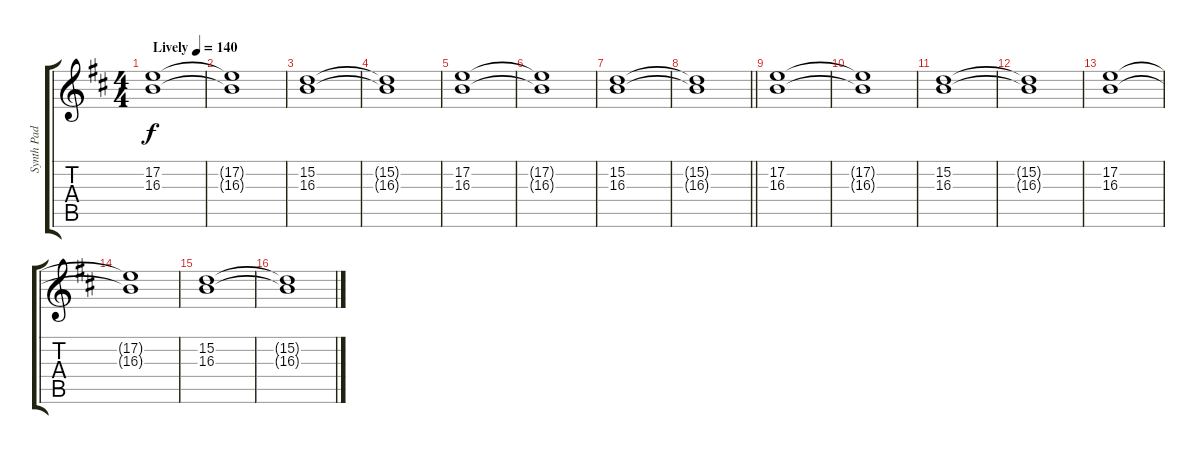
\track ("Synth Pad" "Synth Pad") {instrument pad2warm}
\staff {score tabs}
\tuning (E4 B3 G3 D3 A2 E2) {hide}
\ts (4 4)
\tempo (140 "Lively")
\clef g2
\ks bminor
(17.2 16.3).1{dy f instrument pad2warm} |
(17.2{t} 16.3{t}).1 |
(15.2 16.3).1 |
(15.2{t} 16.3{t}).1 |
(17.2 16.3).1 |
(17.2{t} 16.3{t}).1 |
(15.2 16.3).1 |
\barLineRight lightlight
(15.2{t} 16.3{t}).1 |
(17.2 16.3).1 |
(17.2{t} 16.3{t}).1 |
(15.2 16.3).1 |
(15.2{t} 16.3{t}).1 |
(17.2 16.3).1 |
(17.2{t} 16.3{t}).1 |
(15.2 16.3).1 |
(15.2{t} 16.3{t}).1
